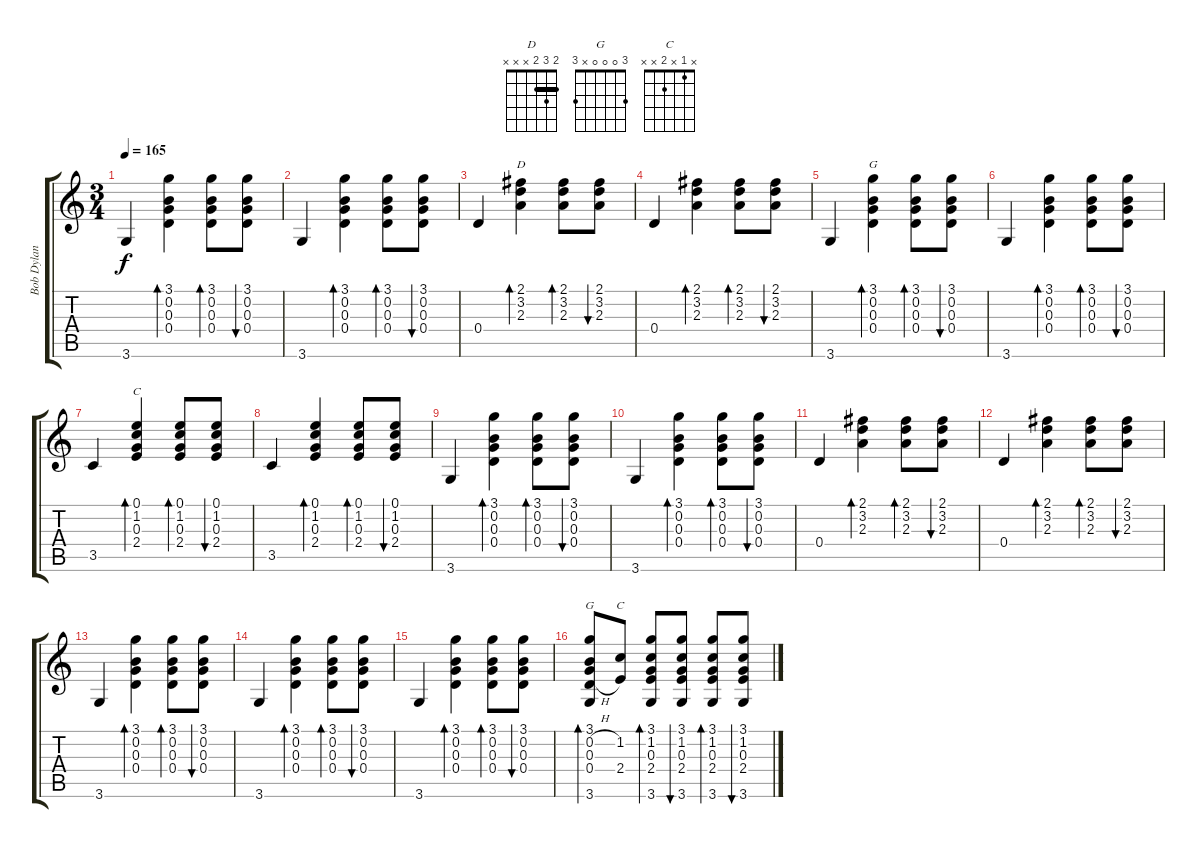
\track ("Bob Dylan Guitar" "Bob Dylan ") {instrument acousticguitarnylon}
\staff {score tabs}
\tuning (E4 B3 G3 D3 A2 E2) {hide}
\chord ("D" 2 3 2 x x x) {barre 2}
\chord ("G" 3 0 0 0 x x)
\chord ("C" 0 1 0 2 x x)
\chord ("G" 3 0 0 0 x 3)
\chord ("C" x 1 x 2 x x)
\ts (3 4)
\tempo 165
\clef g2
\ks c
3.6.4{dy f} (3.1 0.2 0.3 0.4).4{bd 60} (3.1 0.2 0.3 0.4).8{bd 60} (3.1 0.2 0.3 0.4).8{bu 60} |
3.6.4 (3.1 0.2 0.3 0.4).4{bd 60} (3.1 0.2 0.3 0.4).8{bd 60} (3.1 0.2 0.3 0.4).8{bu 60} |
0.4.4 (2.1 3.2 2.3).4{bd 60 ch "D"} (2.1 3.2 2.3).8{bd 60} (2.1 3.2 2.3).8{bu 60} |
0.4.4 (2.1 3.2 2.3).4{bd 60} (2.1 3.2 2.3).8{bd 60} (2.1 3.2 2.3).8{bu 60} |
3.6.4 (3.1 0.2 0.3 0.4).4{bd 60 ch "G"} (3.1 0.2 0.3 0.4).8{bd 60} (3.1 0.2 0.3 0.4).8{bu 60} |
3.6.4 (3.1 0.2 0.3 0.4).4{bd 60} (3.1 0.2 0.3 0.4).8{bd 60} (3.1 0.2 0.3 0.4).8{bu 60} |
3.5.4 (0.1 1.2 0.3 2.4).4{bd 60 ch "C"} (0.1 1.2 0.3 2.4).8{bd 60} (0.1 1.2 0.3 2.4).8{bu 60} |
3.5.4 (0.1 1.2 0.3 2.4).4{bd 60} (0.1 1.2 0.3 2.4).8{bd 60} (0.1 1.2 0.3 2.4).8{bu 60} |
3.6.4 (3.1 0.2 0.3 0.4).4{bd 60} (3.1 0.2 0.3 0.4).8{bd 60} (3.1 0.2 0.3 0.4).8{bu 60} |
3.6.4 (3.1 0.2 0.3 0.4).4{bd 60} (3.1 0.2 0.3 0.4).8{bd 60} (3.1 0.2 0.3 0.4).8{bu 60} |
0.4.4 (2.1 3.2 2.3).4{bd 60} (2.1 3.2 2.3).8{bd 60} (2.1 3.2 2.3).8{bu 60} |
0.4.4 (2.1 3.2 2.3).4{bd 60} (2.1 3.2 2.3).8{bd 60} (2.1 3.2 2.3).8{bu 60} |
3.6.4 (3.1 0.2 0.3 0.4).4{bd 60} (3.1 0.2 0.3 0.4).8{bd 60} (3.1 0.2 0.3 0.4).8{bu 60} |
3.6.4 (3.1 0.2 0.3 0.4).4{bd 60} (3.1 0.2 0.3 0.4).8{bd 60} (3.1 0.2 0.3 0.4).8{bu 60} |
3.6.4 (3.1 0.2 0.3 0.4).4{bd 60} (3.1 0.2 0.3 0.4).8{bd 60} (3.1 0.2 0.3 0.4).8{bu 60} |
(3.1 0.2{h} 0.3 0.4{h} 3.6).8{bd 60 ch "G"} (1.2 2.4).8{ch "C"} (3.1 1.2 0.3 2.4 3.6).8{bd 60} (3.1 1.2 0.3 2.4 3.6).8{bu 60} (3.1 1.2 0.3 2.4 3.6).8{bd 60} (3.1 1.2 0.3 2.4 3.6).8{bu 60}
